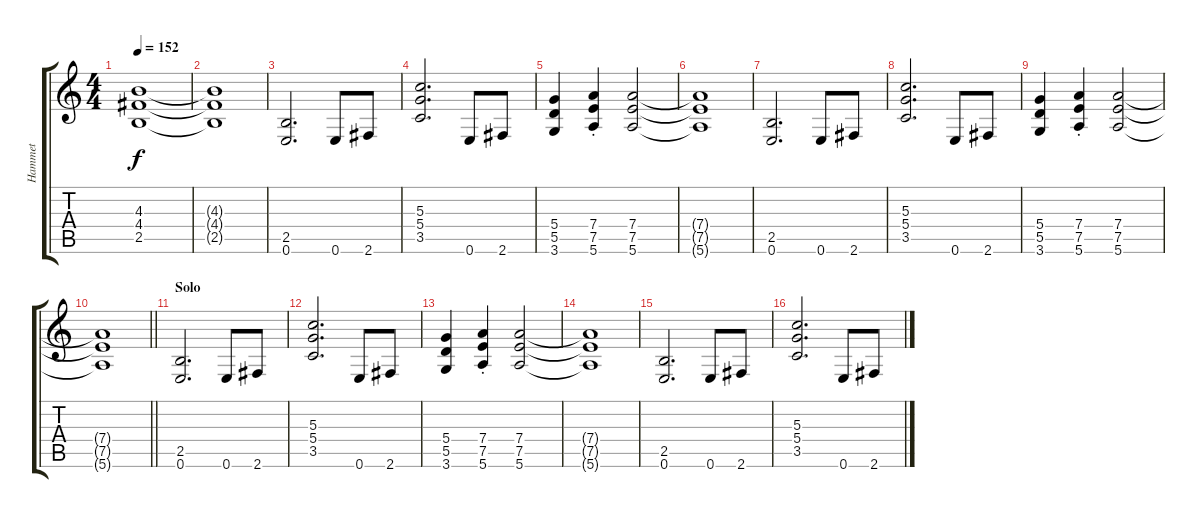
\track ("Hammet" "Hammet") {instrument distortionguitar}
\staff {score tabs}
\tuning (E4 B3 G3 D3 A2 E2) {hide}
\ts (4 4)
\tempo 152
\clef g2
\ks c
(4.3 4.4 2.5).1{dy f} |
(4.3{t} 4.4{t} 2.5{t}).1 |
(2.5 0.6).2{d} 0.6.8 2.6.8 |
(5.3 5.4 3.5).2{d} 0.6.8 2.6.8 |
(5.4 5.5 3.6).4 (7.4{st} 7.5{st} 5.6{st}).4 (7.4 7.5 5.6).2 |
(7.4{t} 7.5{t} 5.6{t}).1 |
(2.5 0.6).2{d} 0.6.8 2.6.8 |
(5.3 5.4 3.5).2{d} 0.6.8 2.6.8 |
(5.4 5.5 3.6).4 (7.4{st} 7.5{st} 5.6{st}).4 (7.4 7.5 5.6).2 |
\barLineRight lightlight
(7.4{t} 7.5{t} 5.6{t}).1 |
\section ("" "Solo")
(2.5 0.6).2{d volume 11} 0.6.8 2.6.8 |
(5.3 5.4 3.5).2{d} 0.6.8 2.6.8 |
(5.4 5.5 3.6).4 (7.4{st} 7.5{st} 5.6{st}).4 (7.4 7.5 5.6).2 |
(7.4{t} 7.5{t} 5.6{t}).1 |
(2.5 0.6).2{d} 0.6.8 2.6.8 |
(5.3 5.4 3.5).2{d} 0.6.8 2.6.8
